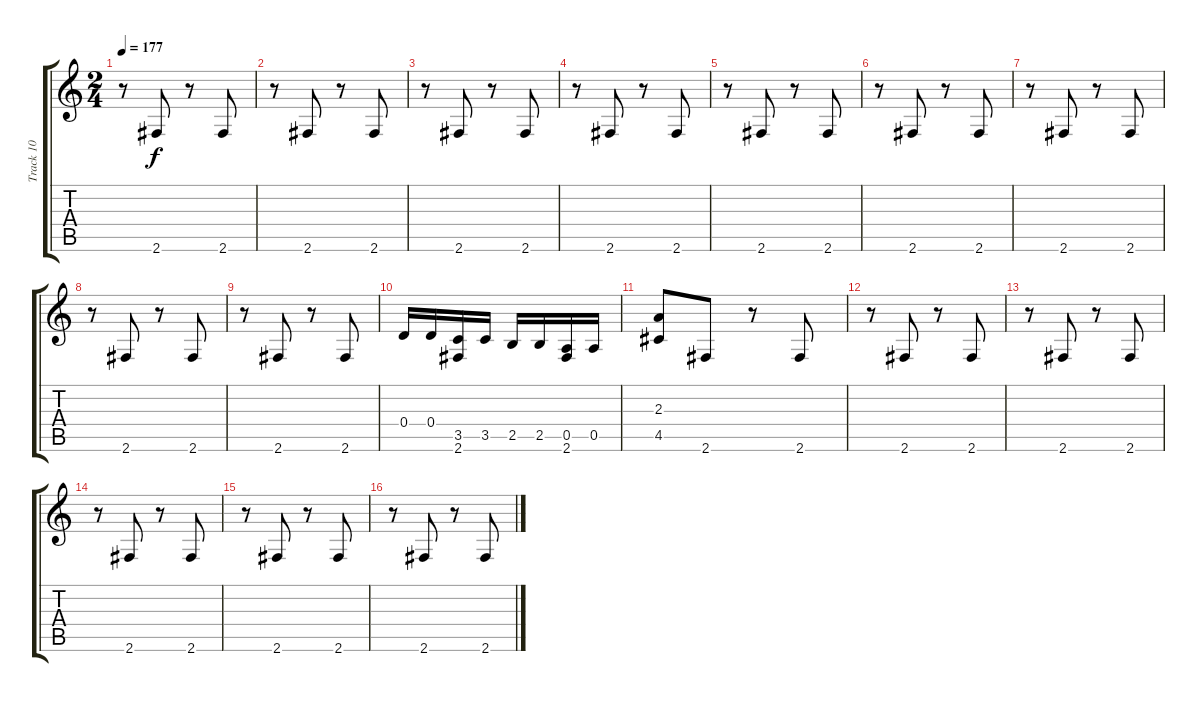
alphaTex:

\track ("Track 10" "Track 10") {instrument acousticguitarnylon}
\staff {score tabs}
\tuning (E4 B3 G3 D3 A2 E2) {hide}
\ts (2 4)
\tempo 177
\clef g2
\ks c
r.8{dy f} 2.6.8 r.8 2.6.8 |
r.8 2.6.8 r.8 2.6.8 |
r.8 2.6.8 r.8 2.6.8 |
r.8 2.6.8 r.8 2.6.8 |
r.8 2.6.8 r.8 2.6.8 |
r.8 2.6.8 r.8 2.6.8 |
r.8 2.6.8 r.8 2.6.8 |
r.8 2.6.8 r.8 2.6.8 |
r.8 2.6.8 r.8 2.6.8 |
0.4.16 0.4.16 (3.5 2.6).16 3.5.16 2.5.16 2.5.16 (0.5 2.6).16 0.5.16 |
(2.3 4.5).8 2.6.8 r.8 2.6.8 |
r.8 2.6.8 r.8 2.6.8 |
r.8 2.6.8 r.8 2.6.8 |
r.8 2.6.8 r.8 2.6.8 |
r.8 2.6.8 r.8 2.6.8 |
r.8 2.6.8 r.8 2.6.8
